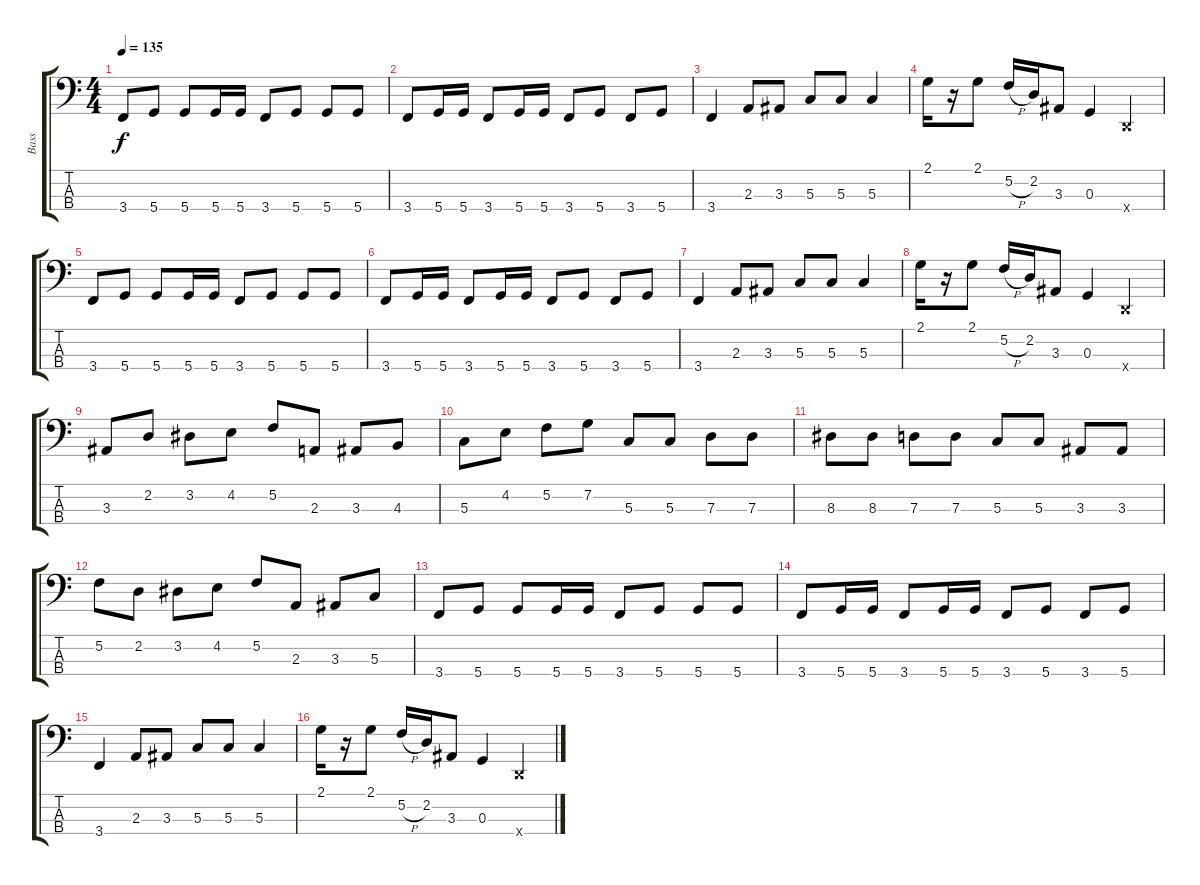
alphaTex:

\track ("Bass" "Bass") {instrument electricbassfinger}
\staff {score tabs}
\tuning (F2 C2 G1 D1) {hide}
\ts (4 4)
\tempo 135
\clef f4
\ks c
3.4.8{dy f} 5.4.8 5.4.8 5.4.16 5.4.16 3.4.8 5.4.8 5.4.8 5.4.8 |
3.4.8 5.4.16 5.4.16 3.4.8 5.4.16 5.4.16 3.4.8 5.4.8 3.4.8 5.4.8 |
3.4.4 2.3.8 3.3.8 5.3.8 5.3.8 5.3.4 |
2.1.16 r.16 2.1.8 5.2{h}.16 2.2.16 3.3.8 0.3.4 0.4{x}.4 |
3.4.8 5.4.8 5.4.8 5.4.16 5.4.16 3.4.8 5.4.8 5.4.8 5.4.8 |
3.4.8 5.4.16 5.4.16 3.4.8 5.4.16 5.4.16 3.4.8 5.4.8 3.4.8 5.4.8 |
3.4.4 2.3.8 3.3.8 5.3.8 5.3.8 5.3.4 |
2.1.16 r.16 2.1.8 5.2{h}.16 2.2.16 3.3.8 0.3.4 0.4{x}.4 |
3.3.8 2.2.8 3.2.8 4.2.8 5.2.8 2.3.8 3.3.8 4.3.8 |
5.3.8 4.2.8 5.2.8 7.2.8 5.3.8 5.3.8 7.3.8 7.3.8 |
8.3.8 8.3.8 7.3.8 7.3.8 5.3.8 5.3.8 3.3.8 3.3.8 |
5.2.8 2.2.8 3.2.8 4.2.8 5.2.8 2.3.8 3.3.8 5.3.8 |
3.4.8 5.4.8 5.4.8 5.4.16 5.4.16 3.4.8 5.4.8 5.4.8 5.4.8 |
3.4.8 5.4.16 5.4.16 3.4.8 5.4.16 5.4.16 3.4.8 5.4.8 3.4.8 5.4.8 |
3.4.4 2.3.8 3.3.8 5.3.8 5.3.8 5.3.4 |
2.1.16 r.16 2.1.8 5.2{h}.16 2.2.16 3.3.8 0.3.4 0.4{x}.4
